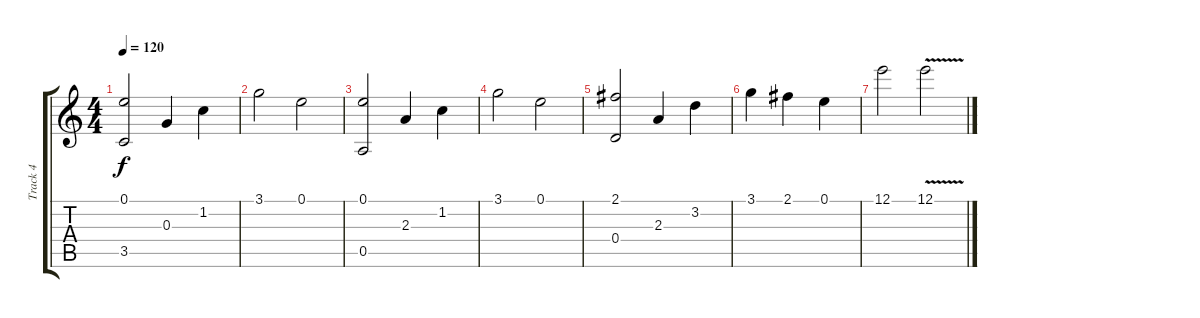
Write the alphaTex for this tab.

\track ("Track 4" "Track 4") {instrument electricguitarclean}
\staff {score tabs}
\tuning (E4 B3 G3 D3 A2 E2) {hide}
\ts (4 4)
\tempo 120
\clef g2
\ks c
(0.1 3.5).2{dy f} 0.3.4 1.2.4 |
3.1.2 0.1.2 |
(0.1 0.5).2 2.3.4 1.2.4 |
3.1.2 0.1.2 |
(2.1 0.4).2 2.3.4 3.2.4 |
3.1.4 2.1.4 0.1.4 |
12.1.2 12.1{v}.2
